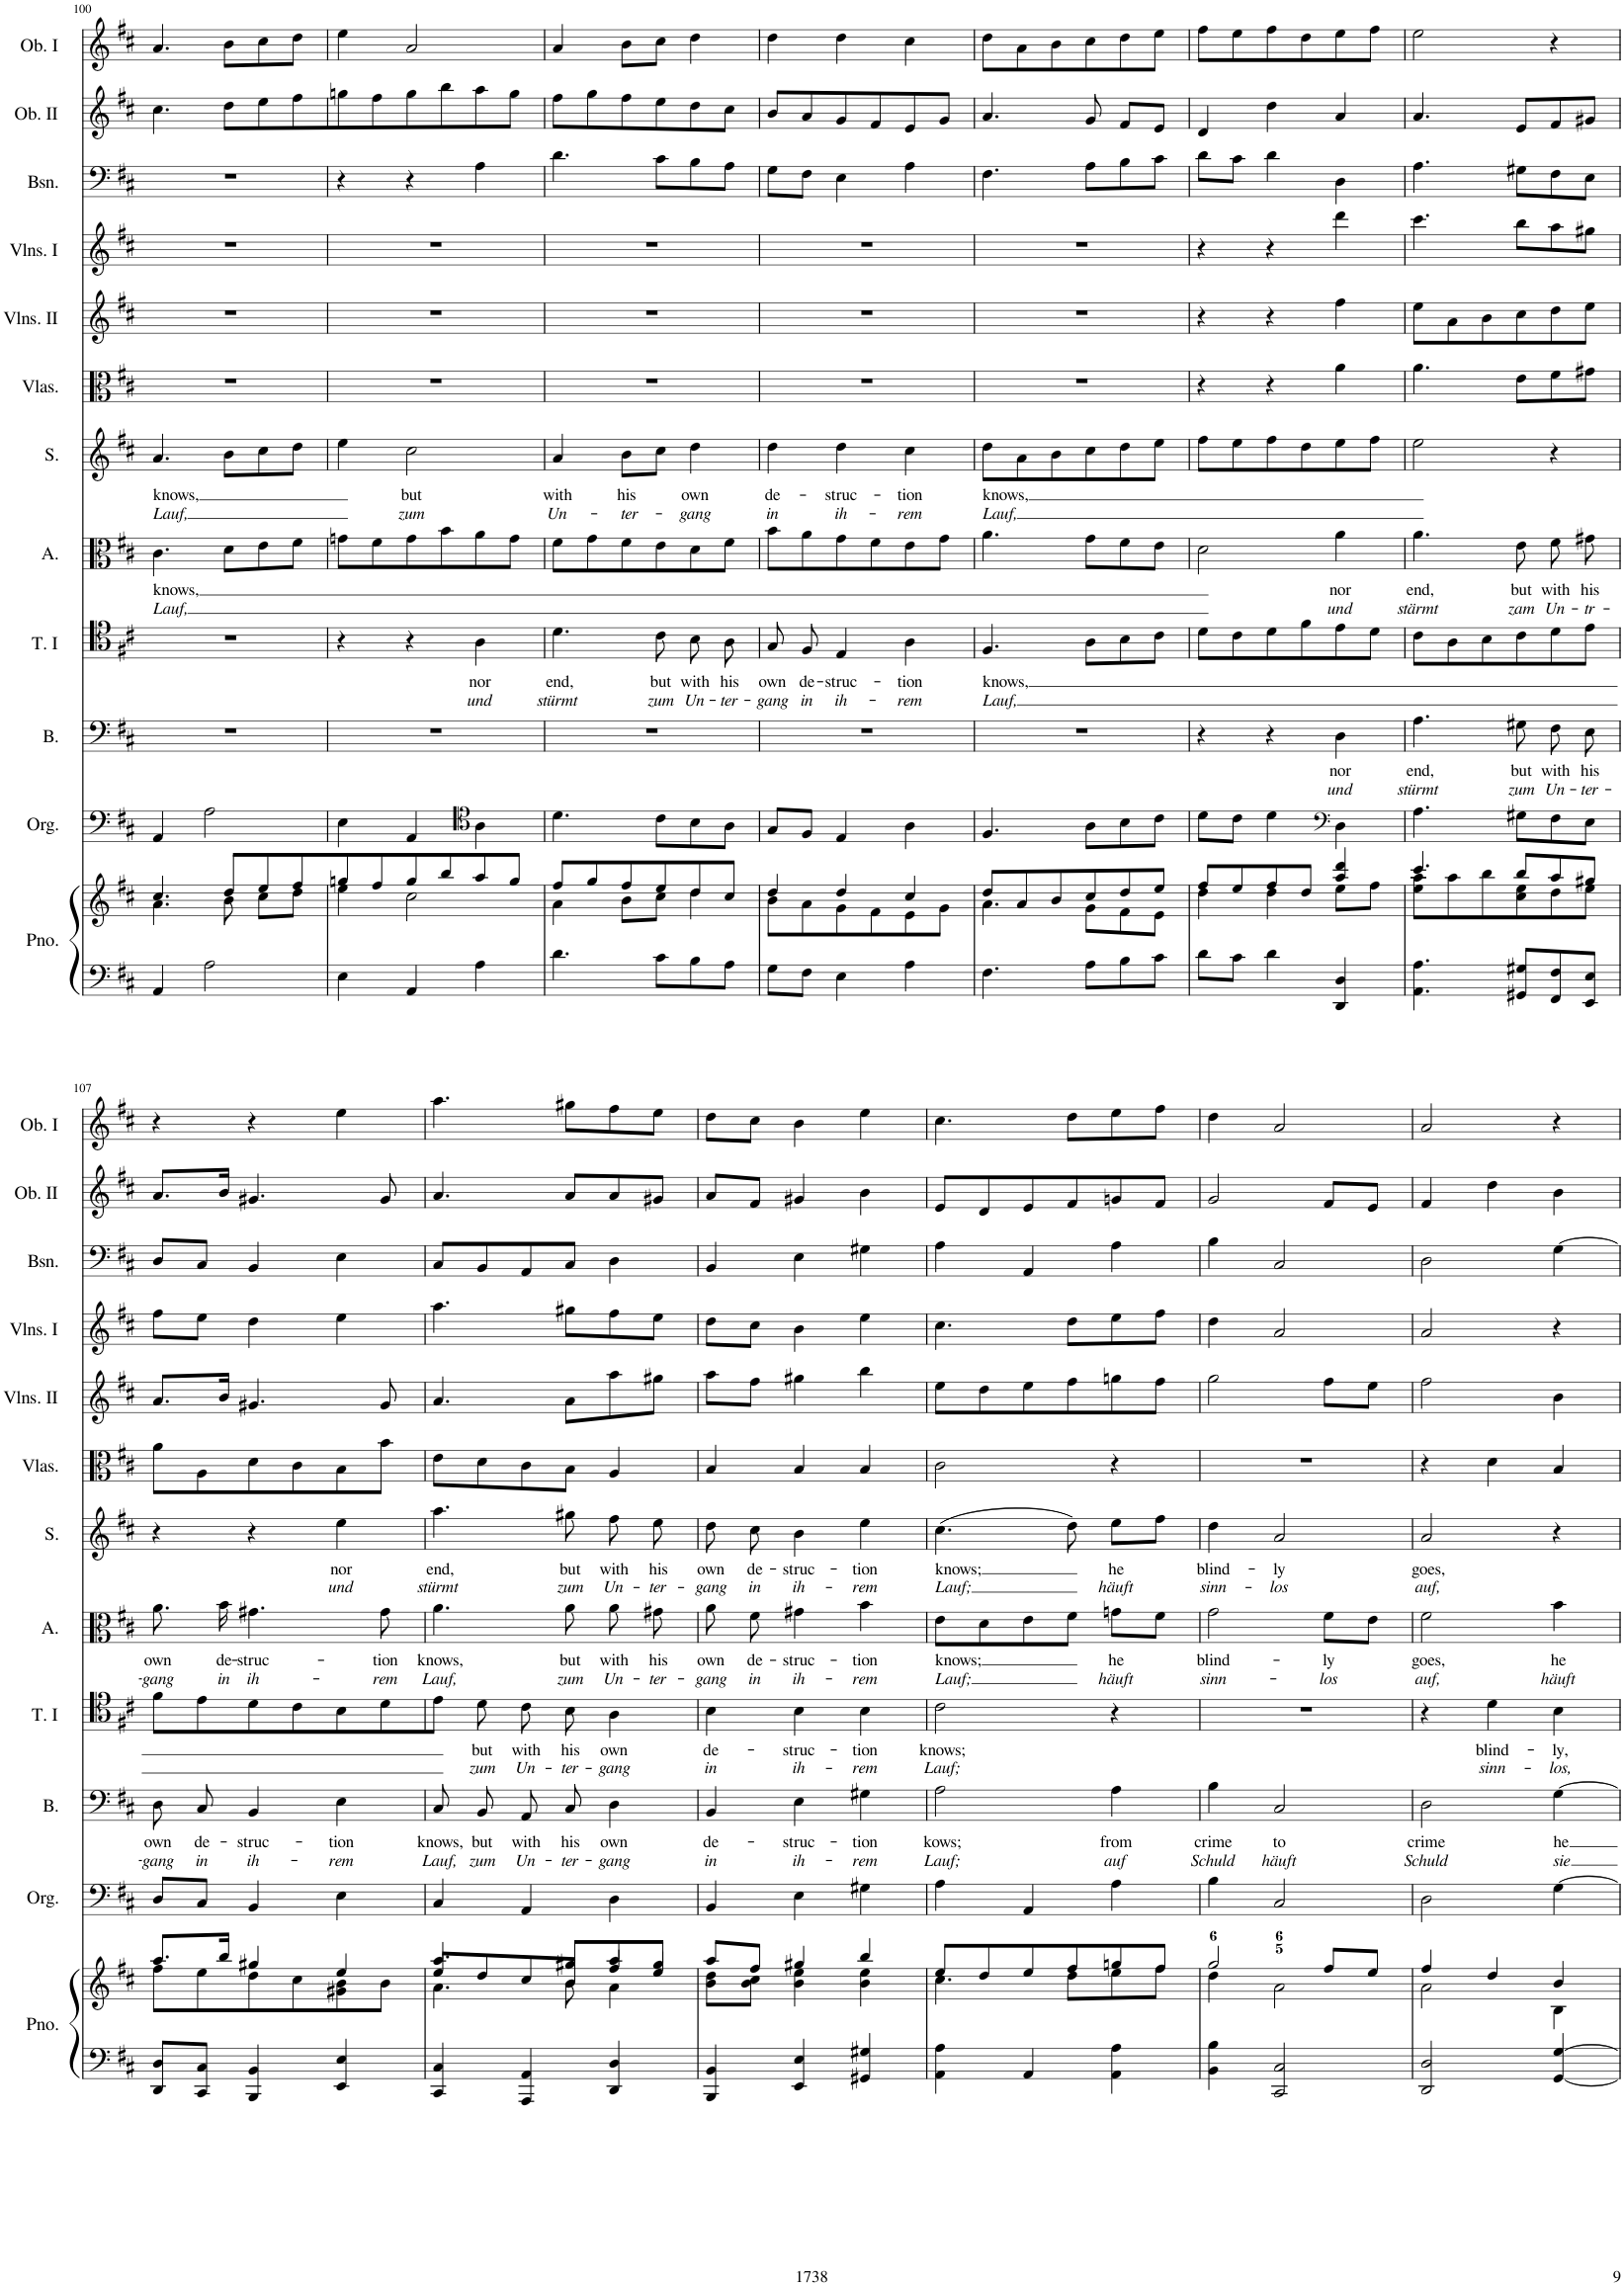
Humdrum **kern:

**kern	**kern	**kern	**kern	**text	**text	**kern	**text	**text	**kern	**text	**text	**kern	**text	**text	**kern	**kern	**kern	**kern	**kern	**kern
*part12	*part12	*part11	*part10	*part10	*part10	*part9	*part9	*part9	*part8	*part8	*part8	*part7	*part7	*part7	*part6	*part5	*part4	*part3	*part2	*part1
*staff13	*staff12	*staff11	*staff10	*staff10	*staff10	*staff9	*staff9	*staff9	*staff8	*staff8	*staff8	*staff7	*staff7	*staff7	*staff6	*staff5	*staff4	*staff3	*staff2	*staff1
*I"Piano	*	*I"Organ	*I"Bass	*	*	*I"Tenor I	*	*	*I"Alto	*	*	*I"Soprano	*	*	*I"Violas	*I"Violins II	*I"Violins I	*I"Bassoon	*I"Oboe II	*I"Oboe I
*I'Pno.	*	*I'Org.	*I'B.	*	*	*I'T. I	*	*	*I'A.	*	*	*I'S.	*	*	*I'Vlas.	*I'Vlns. II	*I'Vlns. I	*I'Bsn.	*I'Ob. II	*I'Ob. I
!!LO:PB:g=z
*clefF4	*clefG2	*clefF4	*clefF4	*	*	*clefC4	*	*	*clefC3	*	*	*clefG2	*	*	*clefC3	*clefG2	*clefG2	*clefF4	*clefG2	*clefG2
*k[f#c#]	*k[f#c#]	*k[f#c#]	*k[f#c#]	*	*	*k[f#c#]	*	*	*k[f#c#]	*	*	*k[f#c#]	*	*	*k[f#c#]	*k[f#c#]	*k[f#c#]	*k[f#c#]	*k[f#c#]	*k[f#c#]
*M3/4	*M3/4	*M3/4	*M3/4	*	*	*M3/4	*	*	*M3/4	*	*	*M3/4	*	*	*M3/4	*M3/4	*M3/4	*M3/4	*M3/4	*M3/4
=100	=100	=100	=100	=100	=100	=100	=100	=100	=100	=100	=100	=100	=100	=100	=100	=100	=100	=100	=100	=100
*	*^	*	*	*	*	*	*	*	*	*	*	*	*	*	*	*	*	*	*	*
!	!	!	!	!	!	!	!	!	!	!	!LO:LY:b	!LO:LY:b	!	!LO:LY:b	!LO:LY:b	!	!	!	!	!	!
4AA/	4.cc#/	4.a\	4AA/	2.r	.	.	2.r	.	.	4.c#\	knows,	Lauf,	4.a/	knows,	Lauf,	2.r	2.r	2.r	2.r	4.cc#\	4.a/
2A\	.	.	2A\	.	.	.	.	.	.	.	.	.	.	.	.	.	.	.	.	.	.
.	8dd/L	8b\	.	.	.	.	.	.	.	8d\L	.	.	8b\L	.	.	.	.	.	.	8dd\L	8b\L
.	8ee/	8cc#\L	.	.	.	.	.	.	.	8e\	.	.	8cc#\	.	.	.	.	.	.	8ee\	8cc#\
.	8ff#/	8dd\J	.	.	.	.	.	.	.	8f#\J	.	.	8dd\J	.	.	.	.	.	.	8ff#\	8dd\J
=101	=101	=101	=101	=101	=101	=101	=101	=101	=101	=101	=101	=101	=101	=101	=101	=101	=101	=101	=101	=101	=101
4E\	8ggn/	4ee\	4E\	2.r	.	.	4r	.	.	8gn\L	.	.	4ee\	.	.	2.r	2.r	2.r	4r	8ggn\	4ee\
.	8ff#/	.	.	.	.	.	.	.	.	8f#\	.	.	.	.	.	.	.	.	.	8ff#\	.
!	!	!	!	!	!	!	!	!	!	!	!	!	!	!LO:LY:b	!LO:LY:b	!	!	!	!	!	!
4AA/	8gg/	2cc#\	4AA/	.	.	.	4r	.	.	8g\	.	.	2cc#\	but	zum	.	.	.	4r	8gg\	2a/
.	8bb/	.	.	.	.	.	.	.	.	8b\	.	.	.	.	.	.	.	.	.	8bb\	.
*	*	*	*clefC4	*	*	*	*	*	*	*	*	*	*	*	*	*	*	*	*	*	*
!	!	!	!	!	!	!	!	!LO:LY:b	!LO:LY:b	!	!	!	!	!	!	!	!	!	!	!	!
4A\	8aa/	.	4A\	.	.	.	4A\	nor	und	8a\	.	.	.	.	.	.	.	.	4A\	8aa\	.
.	8gg/J	.	.	.	.	.	.	.	.	8g\J	.	.	.	.	.	.	.	.	.	8gg\J	.
=102	=102	=102	=102	=102	=102	=102	=102	=102	=102	=102	=102	=102	=102	=102	=102	=102	=102	=102	=102	=102	=102
!	!	!	!	!	!	!	!	!LO:LY:b	!LO:LY:b	!	!	!	!	!LO:LY:b	!LO:LY:b	!	!	!	!	!	!
4.d\	8ff#/L	4a\	4.d\	2.r	.	.	4.d\	end,	stürmt	8f#\L	.	.	4a/	with	Un-	2.r	2.r	2.r	4.d\	8ff#\L	4a/
.	8gg/	.	.	.	.	.	.	.	.	8g\	.	.	.	.	.	.	.	.	.	8gg\	.
!	!	!	!	!	!	!	!	!	!	!	!	!	!	!LO:LY:b	!LO:LY:b	!	!	!	!	!	!
.	8ff#/	8b\L	.	.	.	.	.	.	.	8f#\	.	.	8b\L	his	-ter-	.	.	.	.	8ff#\	8b\L
!	!	!	!	!	!	!	!	!LO:LY:b	!LO:LY:b	!	!	!	!	!	!	!	!	!	!	!	!
8c#\L	8ee/	8cc#\J	8c#\L	.	.	.	8c#\	but	zum	8e\	.	.	8cc#\J	.	.	.	.	.	8c#\L	8ee\	8cc#\J
!	!	!	!	!	!	!	!	!LO:LY:b	!LO:LY:b	!	!	!	!	!LO:LY:b	!LO:LY:b	!	!	!	!	!	!
8B\	8dd/	4dd\	8B\	.	.	.	8B\	with	Un-	8d\	.	.	4dd\	own	-gang	.	.	.	8B\	8dd\	4dd\
!	!	!	!	!	!	!	!	!LO:LY:b	!LO:LY:b	!	!	!	!	!	!	!	!	!	!	!	!
8A\J	8cc#/J	.	8A\J	.	.	.	8A\	his	-ter-	8f#\J	.	.	.	.	.	.	.	.	8A\J	8cc#\J	.
=103	=103	=103	=103	=103	=103	=103	=103	=103	=103	=103	=103	=103	=103	=103	=103	=103	=103	=103	=103	=103	=103
!	!	!	!	!	!	!	!	!LO:LY:b	!LO:LY:b	!	!	!	!	!LO:LY:b	!LO:LY:b	!	!	!	!	!	!
8G\L	4dd/	8b\L	8G/L	2.r	.	.	8G/	own	-gang	8b\L	.	.	4dd\	de-	in	2.r	2.r	2.r	8G\L	8b/L	4dd\
!	!	!	!	!	!	!	!	!LO:LY:b	!LO:LY:b	!	!	!	!	!	!	!	!	!	!	!	!
8F#\J	.	8a\	8F#/J	.	.	.	8F#/	de-	in	8a\	.	.	.	.	.	.	.	.	8F#\J	8a/	.
!	!	!	!	!	!	!	!	!LO:LY:b	!LO:LY:b	!	!	!	!	!LO:LY:b	!LO:LY:b	!	!	!	!	!	!
4E\	4dd/	8g\	4E/	.	.	.	4E/	-struc-	ih-	8g\	.	.	4dd\	-struc-	ih-	.	.	.	4E\	8g/	4dd\
.	.	8f#\	.	.	.	.	.	.	.	8f#\	.	.	.	.	.	.	.	.	.	8f#/	.
!	!	!	!	!	!	!	!	!LO:LY:b	!LO:LY:b	!	!	!	!	!LO:LY:b	!LO:LY:b	!	!	!	!	!	!
4A\	4cc#/	8e\	4A\	.	.	.	4A\	-tion	-rem	8e\	.	.	4cc#\	-tion	-rem	.	.	.	4A\	8e/	4cc#\
.	.	8g\J	.	.	.	.	.	.	.	8g\J	.	.	.	.	.	.	.	.	.	8g/J	.
=104	=104	=104	=104	=104	=104	=104	=104	=104	=104	=104	=104	=104	=104	=104	=104	=104	=104	=104	=104	=104	=104
!	!	!	!	!	!	!	!	!LO:LY:b	!LO:LY:b	!	!	!	!	!LO:LY:b	!LO:LY:b	!	!	!	!	!	!
4.F#\	8dd/L	4.a\	4.F#/	2.r	.	.	4.F#/	knows,	Lauf,	4.a\	.	.	8dd\L	knows,	Lauf,	2.r	2.r	2.r	4.F#\	4.a/	8dd\L
.	8a/	.	.	.	.	.	.	.	.	.	.	.	8a\	.	.	.	.	.	.	.	8a\
.	8b/	.	.	.	.	.	.	.	.	.	.	.	8b\	.	.	.	.	.	.	.	8b\
8A\L	8cc#/	8g\L	8A\L	.	.	.	8A\L	.	.	8g\L	.	.	8cc#\	.	.	.	.	.	8A\L	8g/	8cc#\
8B\	8dd/	8f#\	8B\	.	.	.	8B\	.	.	8f#\	.	.	8dd\	.	.	.	.	.	8B\	8f#/L	8dd\
8c#\J	8ee/J	8e\J	8c#\J	.	.	.	8c#\J	.	.	8e\J	.	.	8ee\J	.	.	.	.	.	8c#\J	8e/J	8ee\J
=105	=105	=105	=105	=105	=105	=105	=105	=105	=105	=105	=105	=105	=105	=105	=105	=105	=105	=105	=105	=105	=105
8d\L	8ff#/L	4dd\	8d\L	4r	.	.	8d\L	.	.	2d\	.	.	8ff#\L	.	.	4r	4r	4r	8d\L	4d/	8ff#\L
8c#\J	8ee/	.	8c#\J	.	.	.	8c#\	.	.	.	.	.	8ee\	.	.	.	.	.	8c#\J	.	8ee\
4d\	8ff#/	4dd\	4d\	4r	.	.	8d\	.	.	.	.	.	8ff#\	.	.	4r	4r	4r	4d\	4dd\	8ff#\
.	8dd/J	.	.	.	.	.	8f#\	.	.	.	.	.	8dd\	.	.	.	.	.	.	.	8dd\
*	*	*	*clefF4	*	*	*	*	*	*	*	*	*	*	*	*	*	*	*	*	*	*
!	!	!	!	!	!LO:LY:b	!LO:LY:b	!	!	!	!	!LO:LY:b	!LO:LY:b	!	!	!	!	!	!	!	!	!
4DD/ 4D/	4aa/ 4ddd/	8ee\L	4D\	4D\	nor	und	8e\	.	.	4a\	nor	und	8ee\	.	.	4a\	4ff#\	4ddd\	4D\	4a/	8ee\
.	.	8ff#\J	.	.	.	.	8d\J	.	.	.	.	.	8ff#\J	.	.	.	.	.	.	.	8ff#\J
=106	=106	=106	=106	=106	=106	=106	=106	=106	=106	=106	=106	=106	=106	=106	=106	=106	=106	=106	=106	=106	=106
!	!	!	!	!	!LO:LY:b	!LO:LY:b	!	!	!	!	!LO:LY:b	!LO:LY:b	!	!	!	!	!	!	!	!	!
4.AA\ 4.A\	4.ccc#/	8ee\ 8aa\L	4.A\	4.A\	end,	stürmt	8c#\L	.	.	4.a\	end,	stärmt	2ee\	.	.	4.a\	8ee\L	4.ccc#\	4.A\	4.a/	2ee\
.	.	8aa\	.	.	.	.	8A\	.	.	.	.	.	.	.	.	.	8a\	.	.	.	.
.	.	8bb\	.	.	.	.	8B\	.	.	.	.	.	.	.	.	.	8b\	.	.	.	.
!	!	!	!	!	!LO:LY:b	!LO:LY:b	!	!	!	!	!LO:LY:b	!LO:LY:b	!	!	!	!	!	!	!	!	!
8GG#X/ 8G#X/L	8bb/L	8cc#\ 8ee\	8G#X\L	8G#X\	but	zum	8c#\	.	.	8e\	but	zam	.	.	.	8e\L	8cc#\	8bb\L	8G#X\L	8e/L	.
!	!	!	!	!	!LO:LY:b	!LO:LY:b	!	!	!	!	!LO:LY:b	!LO:LY:b	!	!	!	!	!	!	!	!	!
8FF#/ 8F#/	8aa/	8dd\	8F#\	8F#\L	with	Un-	8d\	.	.	8f#\	with	Un-	4r	.	.	8f#\	8dd\	8aa\	8F#\	8f#/	4r
!	!	!	!	!	!LO:LY:b	!LO:LY:b	!	!	!	!	!LO:LY:b	!LO:LY:b	!	!	!	!	!	!	!	!	!
8EE/ 8E/J	8gg#X/J	8ee\J	8E\J	8E\J	his	-ter-	8e\J	.	.	8g#X\	his	-tr-	.	.	.	8g#X\J	8ee\J	8gg#X\J	8E\J	8g#X/J	.
!!LO:LB:g=z
=107	=107	=107	=107	=107	=107	=107	=107	=107	=107	=107	=107	=107	=107	=107	=107	=107	=107	=107	=107	=107	=107
!	!	!	!	!	!LO:LY:b	!LO:LY:b	!	!	!	!	!LO:LY:b	!LO:LY:b	!	!	!	!	!	!	!	!	!
8DD/ 8D/L	8.aa/L	8ff#\L	8D/L	8D/L	own	-gang	8f#\L	.	.	8.a\	own	-gang	4r	.	.	8a\L	8.a/L	8ff#\L	8D/L	8.a/L	4r
!	!	!	!	!	!LO:LY:b	!LO:LY:b	!	!	!	!	!	!	!	!	!	!	!	!	!	!	!
8CC#/ 8C#/J	.	8ee\	8C#/J	8C#/J	de-	in	8e\	.	.	.	.	.	.	.	.	8A\	.	8ee\J	8C#/J	.	.
!	!	!	!	!	!	!	!	!	!	!	!LO:LY:b	!LO:LY:b	!	!	!	!	!	!	!	!	!
.	16bb/Jk	.	.	.	.	.	.	.	.	16b\	de-	in	.	.	.	.	16b/Jk	.	.	16b/Jk	.
!	!	!	!	!	!LO:LY:b	!LO:LY:b	!	!	!	!	!LO:LY:b	!LO:LY:b	!	!	!	!	!	!	!	!	!
4BBB/ 4BB/	4gg#X/	8dd\	4BB/	4BB/	-struc-	ih-	8d\	.	.	4.g#X\	-struc-	ih-	4r	.	.	8d\	4.g#X/	4dd\	4BB/	4.g#X/	4r
.	.	8cc#\	.	.	.	.	8c#\	.	.	.	.	.	.	.	.	8c#\	.	.	.	.	.
!	!	!	!	!	!LO:LY:b	!LO:LY:b	!	!	!	!	!	!	!	!LO:LY:b	!LO:LY:b	!	!	!	!	!	!
4EE/ 4E/	4ee/	8g#X\ 8b\	4E\	4E\	-tion	-rem	8B\	.	.	.	.	.	4ee\	nor	und	8B\	.	4ee\	4E\	.	4ee\
!	!	!	!	!	!	!	!	!	!	!	!LO:LY:b	!LO:LY:b	!	!	!	!	!	!	!	!	!
.	.	8b\J	.	.	.	.	8d\	.	.	8g#\	-tion	-rem	.	.	.	8b\J	8g#/	.	.	8g#/	.
=108	=108	=108	=108	=108	=108	=108	=108	=108	=108	=108	=108	=108	=108	=108	=108	=108	=108	=108	=108	=108	=108
*	*	*^	*	*	*	*	*	*	*	*	*	*	*	*	*	*	*	*	*	*	*
!	!	!	!	!	!	!LO:LY:b	!LO:LY:b	!	!	!	!	!LO:LY:b	!LO:LY:b	!	!LO:LY:b	!LO:LY:b	!	!	!	!	!	!
4CC#/ 4C#/	4.aa/	4.a\	8ee/L	4C#/	8C#/L	knows,	Lauf,	8e\J	.	.	4.a\	knows,	Lauf,	4.aa\	end,	stürmt	8e\L	4.a/	4.aa\	8C#/L	4.a/	4.aa\
!	!	!	!	!	!	!LO:LY:b	!LO:LY:b	!	!LO:LY:b	!LO:LY:b	!	!	!	!	!	!	!	!	!	!	!	!
.	.	.	8dd/	.	8BB/J	but	zum	8d\	but	zum	.	.	.	.	.	.	8d\	.	.	8BB/	.	.
!	!	!	!	!	!	!LO:LY:b	!LO:LY:b	!	!LO:LY:b	!LO:LY:b	!	!	!	!	!	!	!	!	!	!	!	!
4AAA/ 4AA/	.	.	8cc#/	4AA/	8AA/L	with	Un-	8c#\	with	Un-	.	.	.	.	.	.	8c#\	.	.	8AA/	.	.
!	!	!	!	!	!	!LO:LY:b	!LO:LY:b	!	!LO:LY:b	!LO:LY:b	!	!LO:LY:b	!LO:LY:b	!	!LO:LY:b	!LO:LY:b	!	!	!	!	!	!
.	8gg#X/L	8b\	8b/J	.	8C#/J	his	-ter-	8B\	his	-ter-	8a\	but	zum	8gg#X\	but	zum	8B\J	8a\L	8gg#X\L	8C#/J	8a/L	8gg#X\L
!	!	!	!	!	!	!LO:LY:b	!LO:LY:b	!	!LO:LY:b	!LO:LY:b	!	!LO:LY:b	!LO:LY:b	!	!LO:LY:b	!LO:LY:b	!	!	!	!	!	!
4DD/ 4D/	8aa/	4a\	8ff#/L	4D\	4D\	own	-gang	4A\	own	-gang	8a\	with	Un-	8ff#\	with	Un-	4A/	8aa\	8ff#\	4D\	8a/	8ff#\
!	!	!	!	!	!	!	!	!	!	!	!	!LO:LY:b	!LO:LY:b	!	!LO:LY:b	!LO:LY:b	!	!	!	!	!	!
.	8gg#/J	.	8ee/J	.	.	.	.	.	.	.	8g#X\	his	-ter-	8ee\	his	-ter-	.	8gg#X\J	8ee\J	.	8g#X/J	8ee\J
=109	=109	=109	=109	=109	=109	=109	=109	=109	=109	=109	=109	=109	=109	=109	=109	=109	=109	=109	=109	=109	=109	=109
!	!	!	!	!	!	!LO:LY:b	!LO:LY:b	!	!LO:LY:b	!LO:LY:b	!	!LO:LY:b	!LO:LY:b	!	!LO:LY:b	!LO:LY:b	!	!	!	!	!	!
*	*	*v	*v	*	*	*	*	*	*	*	*	*	*	*	*	*	*	*	*	*	*	*
4BBB/ 4BB/	8aa/L	8b\ 8dd\L	4BB/	4BB/	de-	in	4B\	de-	in	8a\	own	-gang	8dd\	own	-gang	4B/	8aa\L	8dd\L	4BB/	8a/L	8dd\L
!	!	!	!	!	!	!	!	!	!	!	!LO:LY:b	!LO:LY:b	!	!LO:LY:b	!LO:LY:b	!	!	!	!	!	!
.	8ff#/J	8b\ 8cc#\J	.	.	.	.	.	.	.	8f#\	de-	in	8cc#\	de-	in	.	8ff#\J	8cc#\J	.	8f#/J	8cc#\J
!	!	!	!	!	!LO:LY:b	!LO:LY:b	!	!LO:LY:b	!LO:LY:b	!	!LO:LY:b	!LO:LY:b	!	!LO:LY:b	!LO:LY:b	!	!	!	!	!	!
4EE/ 4E/	4gg#X/	4b\ 4ee\	4E\	4E\	-struc-	ih-	4B\	-struc-	ih-	4g#X\	-struc-	ih-	4b\	-struc-	ih-	4B/	4gg#X\	4b\	4E\	4g#X/	4b\
!	!	!	!	!	!LO:LY:b	!LO:LY:b	!	!LO:LY:b	!LO:LY:b	!	!LO:LY:b	!LO:LY:b	!	!LO:LY:b	!LO:LY:b	!	!	!	!	!	!
4GG#X/ 4G#X/	4bb/	4b\ 4ee\	4G#X\	4G#X\	-tion	-rem	4B\	-tion	-rem	4b\	-tion	-rem	4ee\	-tion	-rem	4B/	4bb\	4ee\	4G#X\	4b\	4ee\
=110	=110	=110	=110	=110	=110	=110	=110	=110	=110	=110	=110	=110	=110	=110	=110	=110	=110	=110	=110	=110	=110
!	!	!	!	!	!LO:LY:b	!LO:LY:b	!	!LO:LY:b	!LO:LY:b	!	!LO:LY:b	!LO:LY:b	!	!LO:LY:b	!LO:LY:b	!	!	!	!	!	!
4AA\ 4A\	8ee/L	4.cc#\	4A\	2A\	kows;	Lauf;	2c#\	knows;	Lauf;	8e\L	knows;	Lauf;	(4.cc#\	knows;	Lauf;	2c#\	8ee\L	4.cc#\	4A\	8e/L	4.cc#\
.	8dd/	.	.	.	.	.	.	.	.	8d\	.	.	.	.	.	.	8dd\	.	.	8d/	.
4AA/	8ee/	.	4AA/	.	.	.	.	.	.	8e\	.	.	.	.	.	.	8ee\	.	4AA/	8e/	.
.	8ff#/	8dd\L	.	.	.	.	.	.	.	8f#\J	.	.	8dd\)	.	.	.	8ff#\	8dd\L	.	8f#/	8dd\L
!	!	!	!	!	!LO:LY:b	!LO:LY:b	!	!	!	!	!LO:LY:b	!LO:LY:b	!	!LO:LY:b	!LO:LY:b	!	!	!	!	!	!
4AA\ 4A\	8ggn/	8ee\	4A\	4A\	from	auf	4r	.	.	8gn\L	he	häuft	8ee\L	he	häuft	4r	8ggn\	8ee\	4A\	8gn/	8ee\
.	8ff#/J	8ff#\J	.	.	.	.	.	.	.	8f#\J	.	.	8ff#\J	.	.	.	8ff#\J	8ff#\J	.	8f#/J	8ff#\J
=111	=111	=111	=111	=111	=111	=111	=111	=111	=111	=111	=111	=111	=111	=111	=111	=111	=111	=111	=111	=111	=111
!	!	!	!	!	!LO:LY:b	!LO:LY:b	!	!	!	!	!LO:LY:b	!LO:LY:b	!	!LO:LY:b	!LO:LY:b	!	!	!	!	!	!
4BB\ 4B\	2gg/	4dd\	4B\	4B\	crime	Schuld	2.r	.	.	2g\	blind-	sinn-	4dd\	blind-	sinn-	2.r	2gg\	4dd\	4B\	2g/	4dd\
!	!	!	!	!	!LO:LY:b	!LO:LY:b	!	!	!	!	!	!	!	!LO:LY:b	!LO:LY:b	!	!	!	!	!	!
2CC#/ 2C#/	.	2a\	2C#/	2C#/	to	häuft	.	.	.	.	.	.	2a/	-ly	-los	.	.	2a/	2C#/	.	2a/
!	!	!	!	!	!	!	!	!	!	!	!LO:LY:b	!LO:LY:b	!	!	!	!	!	!	!	!	!
.	8ff#/L	.	.	.	.	.	.	.	.	8f#\L	-ly	-los	.	.	.	.	8ff#\L	.	.	8f#/L	.
.	8ee/J	.	.	.	.	.	.	.	.	8e\J	.	.	.	.	.	.	8ee\J	.	.	8e/J	.
=112	=112	=112	=112	=112	=112	=112	=112	=112	=112	=112	=112	=112	=112	=112	=112	=112	=112	=112	=112	=112	=112
!	!	!	!	!	!LO:LY:b	!LO:LY:b	!	!	!	!	!LO:LY:b	!LO:LY:b	!	!LO:LY:b	!LO:LY:b	!	!	!	!	!	!
2DD/ 2D/	4ff#/	2a\	2D\	2D\	crime	Schuld	4r	.	.	2f#\	goes,	auf,	2a/	goes,	auf,	4r	2ff#\	2a/	2D\	4f#/	2a/
!	!	!	!	!	!	!	!	!LO:LY:b	!LO:LY:b	!	!	!	!	!	!	!	!	!	!	!	!
.	4dd/	.	.	.	.	.	4d\	blind-	sinn-	.	.	.	.	.	.	4d\	.	.	.	4dd\	.
!	!	!	!	!	!LO:LY:b	!LO:LY:b	!	!LO:LY:b	!LO:LY:b	!	!LO:LY:b	!LO:LY:b	!	!	!	!	!	!	!	!	!
[4GG/ [4G/	4b/	4B\	[4G\	[4G\	he	sie	4B\	-ly,	-los,	4b\	he	häuft	4r	.	.	4B/	4b\	4r	[4G\	4b\	4r
*	*v	*v	*	*	*	*	*	*	*	*	*	*	*	*	*	*	*	*	*	*	*
=	=	=	=	=	=	=	=	=	=	=	=	=	=	=	=	=	=	=	=	=
*-	*-	*-	*-	*-	*-	*-	*-	*-	*-	*-	*-	*-	*-	*-	*-	*-	*-	*-	*-	*-
